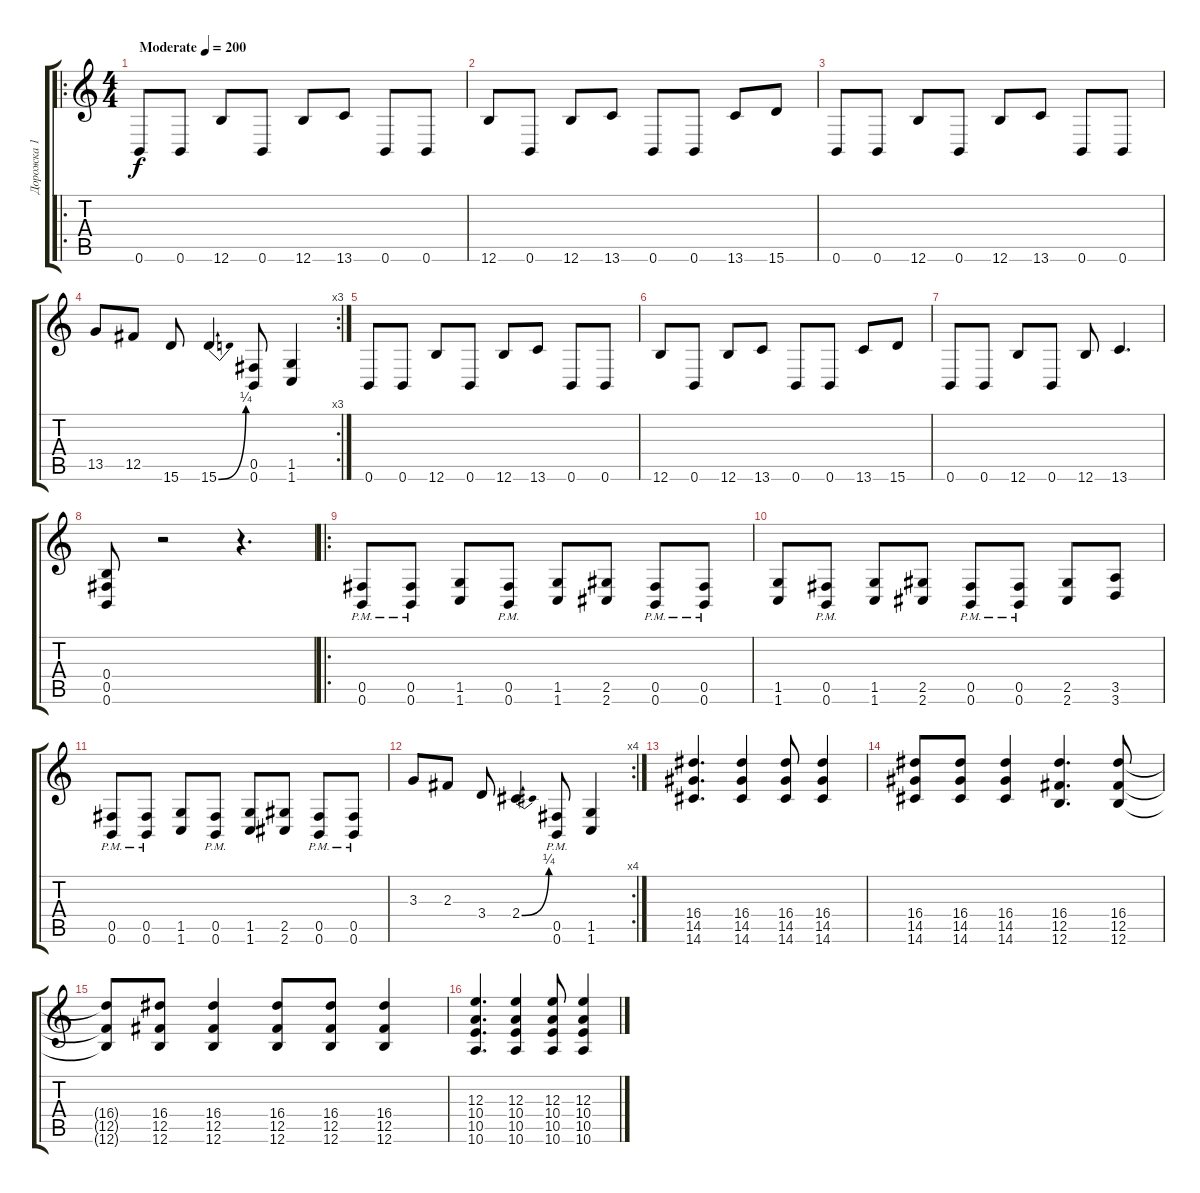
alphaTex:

\track ("Дорожка 1" "Дорожка 1") {instrument distortionguitar}
\staff {score tabs}
\tuning (Db4 Ab3 E3 B2 Gb2 B1) {hide}
\ro
\ts (4 4)
\tempo (200 "Moderate")
\clef g2
\ks c
0.6.8{dy f instrument distortionguitar} 0.6.8 12.6.8 0.6.8 12.6.8 13.6.8 0.6.8 0.6.8 |
12.6.8 0.6.8 12.6.8 13.6.8 0.6.8 0.6.8 13.6.8 15.6.8 |
0.6.8 0.6.8 12.6.8 0.6.8 12.6.8 13.6.8 0.6.8 0.6.8 |
\rc 3
13.5.8 12.5.8 15.6.8 15.6{be (bend 0 0 60 1)}.4 (0.5 0.6).8 (1.5 1.6).4 |
0.6.8 0.6.8 12.6.8 0.6.8 12.6.8 13.6.8 0.6.8 0.6.8 |
12.6.8 0.6.8 12.6.8 13.6.8 0.6.8 0.6.8 13.6.8 15.6.8 |
0.6.8 0.6.8 12.6.8 0.6.8 12.6.8 13.6.4{d} |
(0.4 0.5 0.6).8 r.2 r.4{d} |
\ro
(0.5{pm} 0.6{pm}).8 (0.5{pm} 0.6{pm}).8 (1.5 1.6).8 (0.5{pm} 0.6{pm}).8 (1.5 1.6).8 (2.5 2.6).8 (0.5{pm} 0.6{pm}).8 (0.5{pm} 0.6{pm}).8 |
(1.5 1.6).8 (0.5{pm} 0.6{pm}).8 (1.5 1.6).8 (2.5 2.6).8 (0.5{pm} 0.6{pm}).8 (0.5{pm} 0.6{pm}).8 (2.5 2.6).8 (3.5 3.6).8 |
(0.5{pm} 0.6{pm}).8 (0.5{pm} 0.6{pm}).8 (1.5 1.6).8 (0.5{pm} 0.6{pm}).8 (1.5 1.6).8 (2.5 2.6).8 (0.5{pm} 0.6{pm}).8 (0.5{pm} 0.6{pm}).8 |
\rc 4
3.3.8 2.3.8 3.4.8 2.4{be (bend 0 0 60 1)}.4 (0.5{pm} 0.6{pm}).8 (1.5 1.6).4 |
(16.4 14.5 14.6).4{d} (16.4 14.5 14.6).4 (16.4 14.5 14.6).8 (16.4 14.5 14.6).4 |
(16.4 14.5 14.6).8 (16.4 14.5 14.6).8 (16.4 14.5 14.6).4 (16.4 12.5 12.6).4{d} (16.4 12.5 12.6).8 |
(16.4{t} 12.5{t} 12.6{t}).8 (16.4 12.5 12.6).8 (16.4 12.5 12.6).4 (16.4 12.5 12.6).8 (16.4 12.5 12.6).8 (16.4 12.5 12.6).4 |
(12.3 10.4 10.5 10.6).4{d} (12.3 10.4 10.5 10.6).4 (12.3 10.4 10.5 10.6).8 (12.3 10.4 10.5 10.6).4
